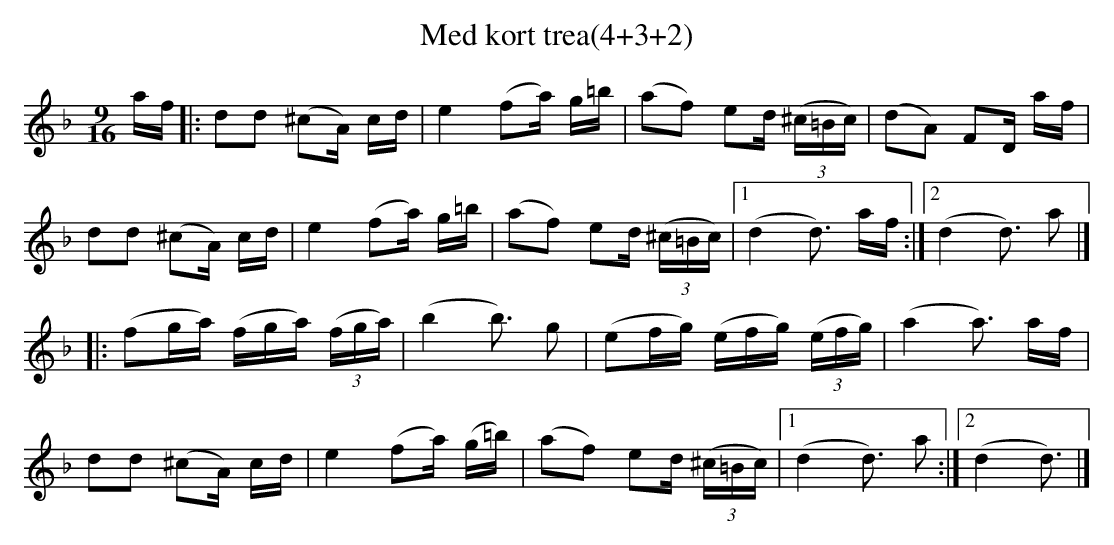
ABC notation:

X:1
T:Med kort trea(4+3+2)
M:9/16
L:1/16
K:Dm
af|:d2d2 (^c2A) cd|e4 (f2a) g=b| (a2f2) e2d ((3^c=Bc)|(d2A2) F2D af|
d2d2 (^c2A) cd|e4 (f2a) g=b| (a2f2) e2d ((3^c=Bc)|1 (d4d3)  af:|2 (d4d3)  a2|]
|:(f2ga) (fga) ((3fga)|(b4b3) g2|(e2fg) (efg) ((3efg)|(a4a3) af|
d2d2 (^c2A) cd|e4 (f2a) (g=b)| (a2f2) e2d ((3^c=Bc)|1 (d4d3)  a2:|2 (d4d3)|]
